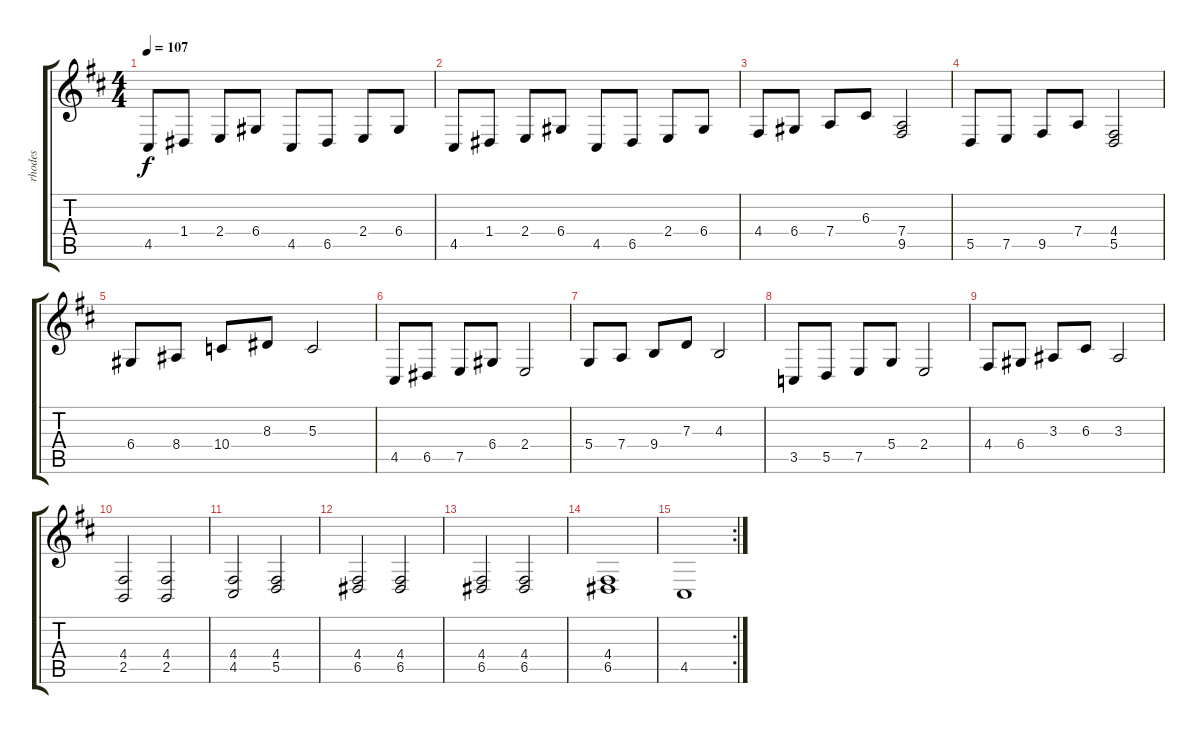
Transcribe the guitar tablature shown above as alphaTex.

\track ("rhodes" "rhodes") {instrument electricpiano1}
\staff {score tabs}
\tuning (E4 B3 G3 D3 A2 E2) {hide}
\ts (4 4)
\tempo 107
\clef g2
\ks d
4.5.8{dy f} 1.4.8 2.4.8 6.4.8 4.5.8 6.5.8 2.4.8 6.4.8 |
4.5.8 1.4.8 2.4.8 6.4.8 4.5.8 6.5.8 2.4.8 6.4.8 |
4.4.8 6.4.8 7.4.8 6.3.8 (7.4 9.5).2 |
5.5.8 7.5.8 9.5.8 7.4.8 (4.4 5.5).2 |
6.4.8 8.4.8 10.4.8 8.3.8 5.3.2 |
4.5.8 6.5.8 7.5.8 6.4.8 2.4.2 |
5.4.8 7.4.8 9.4.8 7.3.8 4.3.2 |
3.5.8 5.5.8 7.5.8 5.4.8 2.4.2 |
4.4.8 6.4.8 3.3.8 6.3.8 3.3.2 |
(4.4 2.5).2 (4.4 2.5).2 |
(4.4 4.5).2 (4.4 5.5).2 |
(4.4 6.5).2 (4.4 6.5).2 |
(4.4 6.5).2 (4.4 6.5).2 |
(4.4 6.5).1 |
\rc 2
4.5.1
